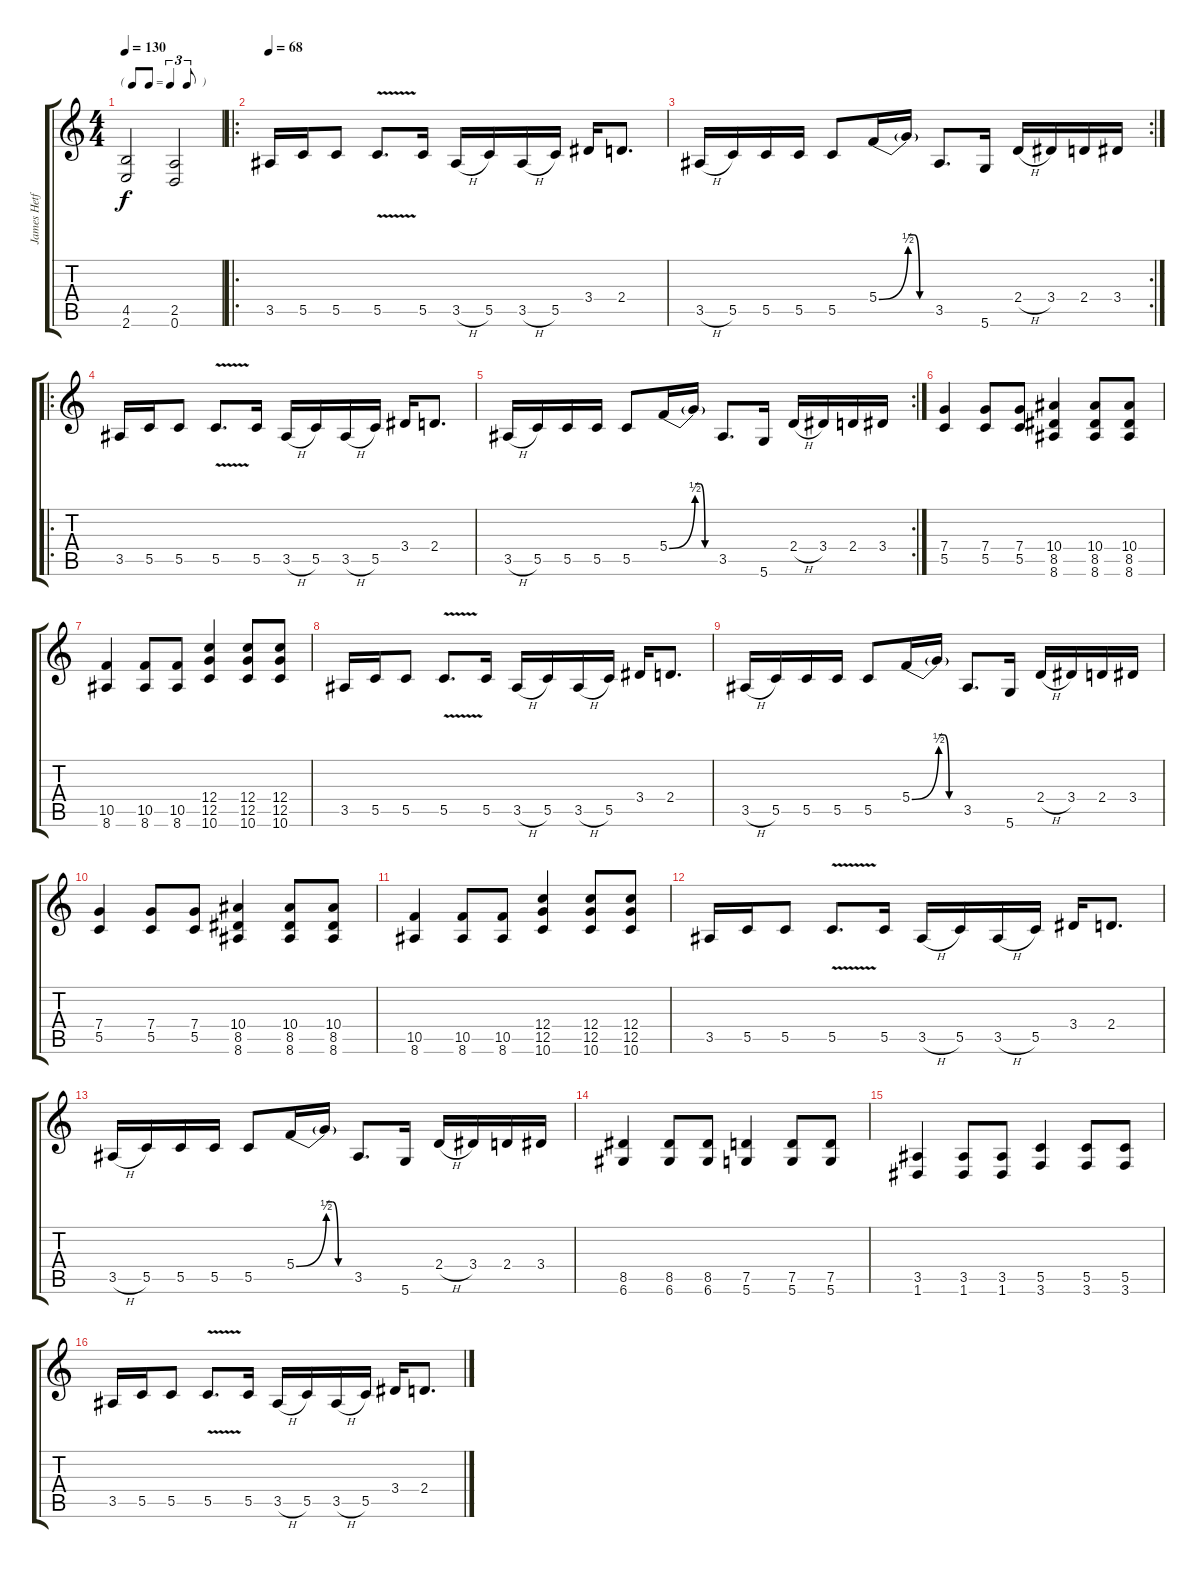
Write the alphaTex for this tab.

\track ("James Hetfield" "James Hetf") {instrument distortionguitar}
\staff {score tabs}
\tuning (D4 A3 F3 C3 G2 D2) {hide}
\ts (4 4)
\tf triplet8th
\tempo 130
\clef g2
\ks c
(4.5 2.6).2{dy f} (2.5 0.6).2 |
\ro
\tempo 68
3.5.16 5.5.16 5.5.8 5.5{v}.8{d} 5.5.16 3.5{h}.16 5.5.16 3.5{h}.16 5.5.16 3.4.16 2.4.8{d} |
\rc 2
3.5{h}.16 5.5.16 5.5.16 5.5.16 5.5.8 5.4{be (bend 0 0 60 2)}.16 5.4{be (custom 0 4 15 4 30 0 60 0) t}.16 3.5.8{d} 5.6.16 2.4{h}.16 3.4.16 2.4.16 3.4.16 |
\ro
3.5.16 5.5.16 5.5.8 5.5{v}.8{d} 5.5.16 3.5{h}.16 5.5.16 3.5{h}.16 5.5.16 3.4.16 2.4.8{d} |
\rc 2
3.5{h}.16 5.5.16 5.5.16 5.5.16 5.5.8 5.4{be (bend 0 0 60 2)}.16 5.4{be (custom 0 4 15 4 30 0 60 0) t}.16 3.5.8{d} 5.6.16 2.4{h}.16 3.4.16 2.4.16 3.4.16 |
(7.4 5.5).4 (7.4 5.5).8 (7.4 5.5).8 (10.4 8.5 8.6).4 (10.4 8.5 8.6).8 (10.4 8.5 8.6).8 |
(10.5 8.6).4 (10.5 8.6).8 (10.5 8.6).8 (12.4 12.5 10.6).4 (12.4 12.5 10.6).8 (12.4 12.5 10.6).8 |
3.5.16 5.5.16 5.5.8 5.5{v}.8{d} 5.5.16 3.5{h}.16 5.5.16 3.5{h}.16 5.5.16 3.4.16 2.4.8{d} |
3.5{h}.16 5.5.16 5.5.16 5.5.16 5.5.8 5.4{be (bend 0 0 60 2)}.16 5.4{be (custom 0 4 15 4 30 0 60 0) t}.16 3.5.8{d} 5.6.16 2.4{h}.16 3.4.16 2.4.16 3.4.16 |
(7.4 5.5).4 (7.4 5.5).8 (7.4 5.5).8 (10.4 8.5 8.6).4 (10.4 8.5 8.6).8 (10.4 8.5 8.6).8 |
(10.5 8.6).4 (10.5 8.6).8 (10.5 8.6).8 (12.4 12.5 10.6).4 (12.4 12.5 10.6).8 (12.4 12.5 10.6).8 |
3.5.16 5.5.16 5.5.8 5.5{v}.8{d} 5.5.16 3.5{h}.16 5.5.16 3.5{h}.16 5.5.16 3.4.16 2.4.8{d} |
3.5{h}.16 5.5.16 5.5.16 5.5.16 5.5.8 5.4{be (bend 0 0 60 2)}.16 5.4{be (custom 0 4 15 4 30 0 60 0) t}.16 3.5.8{d} 5.6.16 2.4{h}.16 3.4.16 2.4.16 3.4.16 |
(8.5 6.6).4 (8.5 6.6).8 (8.5 6.6).8 (7.5 5.6).4 (7.5 5.6).8 (7.5 5.6).8 |
(3.5 1.6).4 (3.5 1.6).8 (3.5 1.6).8 (5.5 3.6).4 (5.5 3.6).8 (5.5 3.6).8 |
3.5.16 5.5.16 5.5.8 5.5{v}.8{d} 5.5.16 3.5{h}.16 5.5.16 3.5{h}.16 5.5.16 3.4.16 2.4.8{d}
